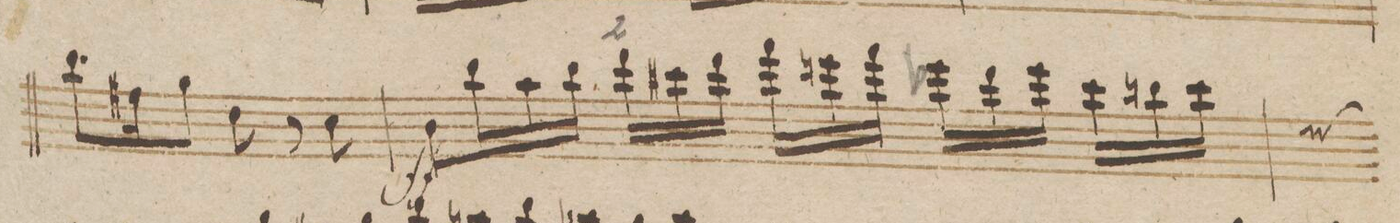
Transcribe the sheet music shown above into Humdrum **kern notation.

**kern	**dynam
*I"Violino Imo	*
*clefG2	*
*k[b-e-]	*
*M6/8	*
8.bb-\L	.
16ff#X\K	.
8gg\J	.
8dd\	.
8r	.
8cc\	.
=61	=61
8b-\L	ff
24bb-\L	.
24aa\	.
24bb-\JJ	.
24ddd\LL	.
24ccc#X\	.
24ddd\JJ	.
24fff\LL	.
24eeen\	.
24fff\JJ	.
24eee\LL	.
24ddd\	.
24eee\JJ	.
24ccc#\LL	.
24bbn\	.
24ccc#\JJ	.
*custos:dd	*
=62	=62
*-	*-
